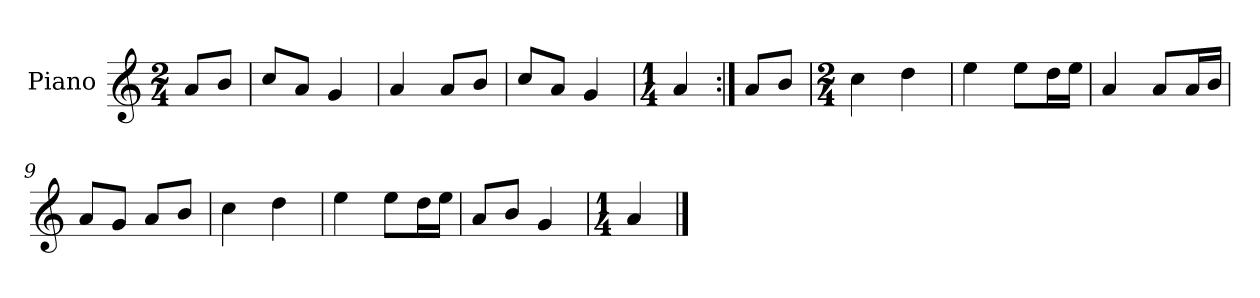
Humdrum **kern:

**kern
*part1
*staff1
*I"Piano
*I'Pno.
*clefG2
*k[]
*M2/4
=
8a/L
8b/J
=1
8cc/L
8a/J
4g/
=2
4a/
8a/L
8b/J
=3
8cc/L
8a/J
4g/
=4
*M1/4
4a/
=5:|!
8a/L
8b/J
=6
*M2/4
4cc\
4dd\
=7
4ee\
8ee\L
16dd\L
16ee\JJ
=8
4a/
8a/L
16a/L
16b/JJ
=9
8a/L
8g/J
8a/L
8b/J
=10
4cc\
4dd\
=11
4ee\
8ee\L
16dd\L
16ee\JJ
=12
8a/L
8b/J
4g/
!!LO:LB:g=z
=13
*M1/4
4a/
==
*-
